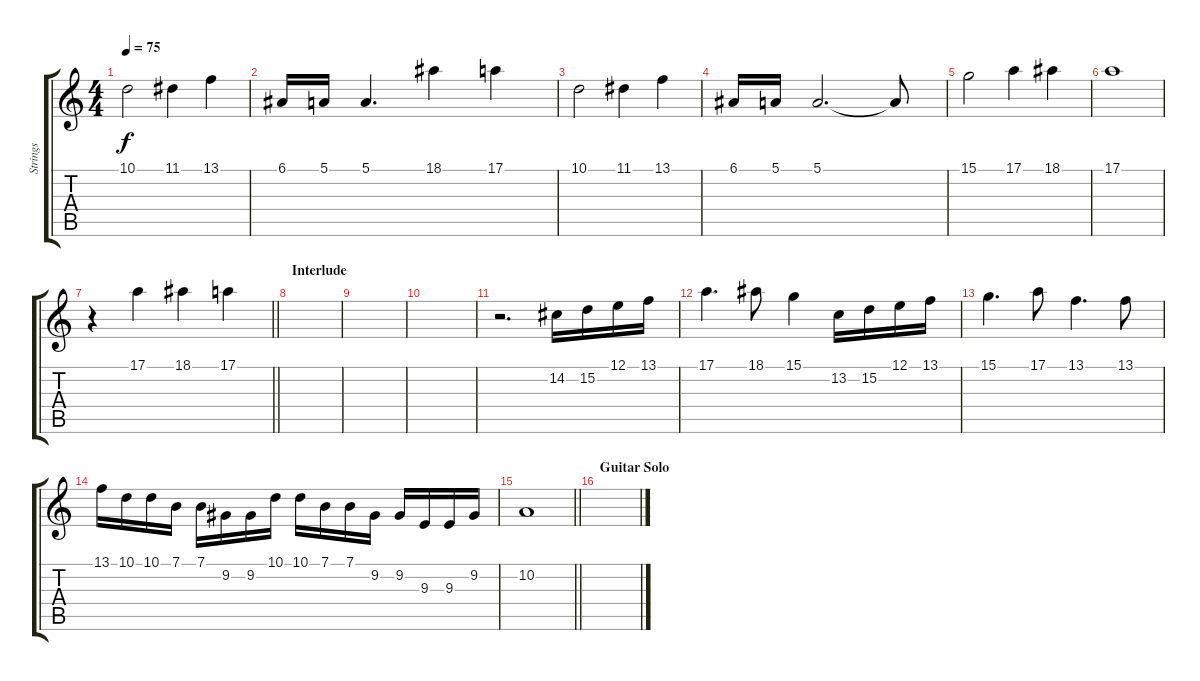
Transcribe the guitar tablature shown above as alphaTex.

\track ("Strings" "Strings") {instrument stringensemble1}
\staff {score tabs}
\tuning (E4 B3 G3 D3 A2 E2) {hide}
\ts (4 4)
\tempo 75
\clef g2
\ks c
10.1.2{dy f} 11.1.4 13.1.4 |
6.1.16 5.1.16 5.1.4{d} 18.1.4 17.1.4 |
10.1.2 11.1.4 13.1.4 |
6.1.16 5.1.16 5.1.2{d} 5.1{t}.8 |
15.1.2{volume 14} 17.1.4 18.1.4 |
17.1.1 |
\barLineRight lightlight
r.4 17.1.4 18.1.4 17.1.4 |
\section ("" "Interlude")
|
|
|
r.2{d volume 14} 14.2.16 15.2.16 12.1.16 13.1.16 |
17.1.4{d} 18.1.8 15.1.4 13.2.16 15.2.16 12.1.16 13.1.16 |
15.1.4{d} 17.1.8 13.1.4{d} 13.1.8 |
13.1.16 10.1.16 10.1.16 7.1.16 7.1.16 9.2.16 9.2.16 10.1.16 10.1.16 7.1.16 7.1.16 9.2.16 9.2.16 9.3.16 9.3.16 9.2.16 |
\barLineRight lightlight
10.2.1 |
\section ("" "Guitar Solo")
